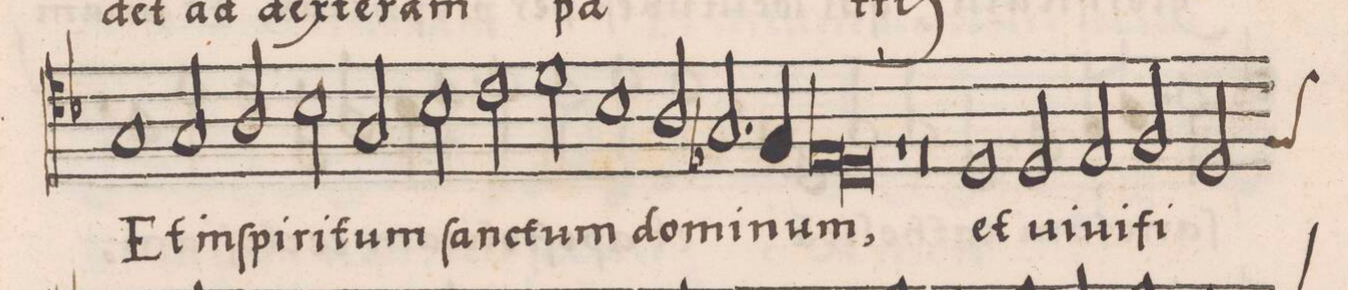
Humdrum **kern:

**kern	**text
*I"BASSVS	*
*clefC4	*
*k[b-]	*
*met(c|)	*
*M2/1	*
1G	Et
2G/	in
2A/	ſpi-
=175	=175
2B-\	-ri-
2G/	-tum
2B-\	ſan-
2c\	.
=176	=176
2d\	-ctum
1B-	.
2A/	do-
=177	=177
2.G/	-mi-
4F/	-num,
*lig	*
1E-X	.
=178	=178
1D	.
*Xlig	*
1r	.
=179	=179
0r	.
=180	=180
1D	et
2D/	ui-
2E/	-ui-
=181	=181
2F/	-fi-
*custos:F	*
2D/	.
*-	*-
